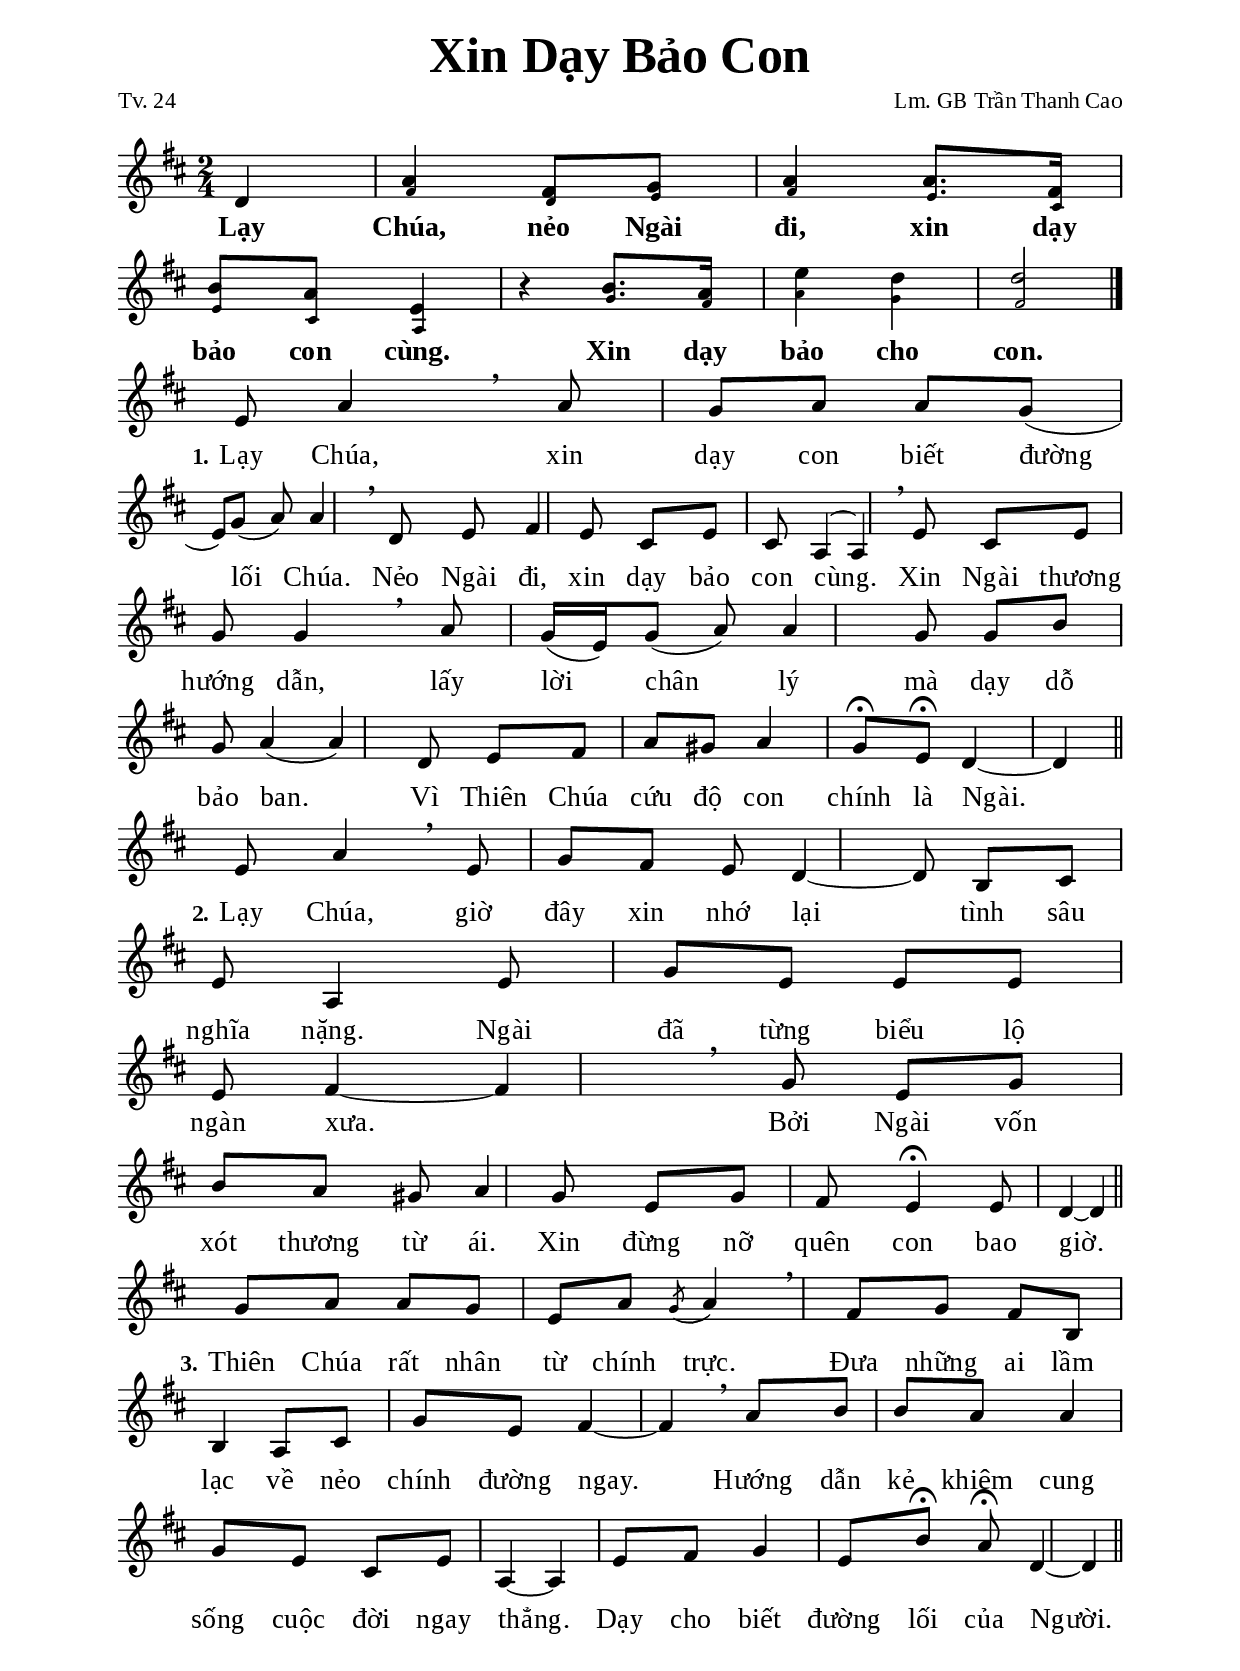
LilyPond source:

% Cài đặt chung
\version "2.22.1"
\include "english.ly"

\header {
  title = \markup { \fontsize #3 "Xin Dạy Bảo Con" }
  poet = "Tv. 24"
  composer = "Lm. GB Trần Thanh Cao"
  arranger = " "
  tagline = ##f
}

% Nhạc điệp khúc
nhacDiepKhucSop = \relative c' {
  \partial 4 d4 |
  a'4 fs8 g |
  a4 a8. fs16 |
  b8 a e4 |
  r b'8. a16 |
  e'4 d |
  d2 \bar "|."
}

nhacDiepKhucBas = \relative c' {
  \partial 4 d4 |
  fs d8 e |
  fs4 e8. cs16 |
  e8 cs a4 |
  r g'8. fs16 |
  a4 g |
  fs2
}

% Nhạc phiên khúc
nhacPhienKhucMot = \relative c' {
  e8 a4 \breathe
  a8 g a a g (e) g (a) a4 \breathe
  d,8 e fs4 e8 cs e cs a4 \tweak extra-offset #'(0 . 3) ^~ a \breathe
  e'8 cs e g g4 \breathe
  a8 g16 (e) g8 (a) a4 g8 g b g a4 (a)
  d,8 e fs a gs a4 g8 \fermata
  e \fermata d4 ~ d \bar "||"
}

nhacPhienKhucHai = \relative c' {
  e8 a4 \breathe
  e8 g fs e d4 ~ d8 b cs e a,4
  e'8 g e e e e fs4 ~ fs \breathe
  g8 e g b a gs a4
  g8 e g fs e4 \fermata e8 d4 ~ d \bar "||"
}

nhacPhienKhucBa = \relative c'' {
  g8 a a g e a \acciaccatura g8 a4 \breathe
  fs8 g fs b, b4
  a8 cs g' e fs4 ~ fs \breathe
  a8 b b a a4 g8 e cs e a,4 ~ a
  e'8 fs g4 e8 b' \fermata a \fermata
  d,4 ~ d \bar "||"
}

% Lời điệp khúc
loiDiepKhuc = \lyricmode {
  Lạy Chúa, nẻo Ngài đi, xin dạy bảo con cùng.
  Xin dạy bảo cho con.
}

% Lời phiên khúc
loiPhienKhucMot = \lyricmode {
  \set stanza = #"1."
  Lạy Chúa, xin dạy con biết đường lối Chúa.
  Nẻo Ngài đi, xin dạy bảo con cùng.
  Xin Ngài thương hướng dẫn,
  lấy lời chân lý mà dạy dỗ bảo ban.
  Vì Thiên Chúa cứu độ con chính là Ngài.
}

loiPhienKhucHai = \lyricmode {
  \set stanza = #"2."
  Lạy Chúa, giờ đây xin nhớ lại tình sâu nghĩa nặng.
  Ngài đã từng biểu lộ ngàn xưa.
  Bởi Ngài vốn xót thương từ ái.
  Xin đừng nỡ quên con bao giờ.
}

loiPhienKhucBa = \lyricmode {
  \set stanza = #"3."
  Thiên Chúa rất nhân từ chính trực.
  Đưa những ai lầm lạc về nẻo chính đường ngay.
  Hướng dẫn kẻ khiêm cung sống cuộc đời ngay thẳng.
  Dạy cho biết đường lối của Người.
}


% Dàn trang
\paper {
  #(set-paper-size "a4")
  top-margin = 15\mm
  bottom-margin = 10\mm
  left-margin = 20\mm
  right-margin = 20\mm
  indent = #0
  #(define fonts
    (make-pango-font-tree
      "Liberation Serif"
      "Liberation Serif"
      "Liberation Serif"
      (/ 20 20)))
  page-count = #1
  system-system-spacing = #'((basic-distance . 12)
                             (minimum-distance . 12)
                             (padding . 1))
  score-system-spacing = #'((basic-distance . 12)
                             (minimum-distance . 12)
                             (padding . 1))
}

% Thiết lập tông và nhịp
TongNhip = { \key d \major \time 2/4 }

% Đổi kích thước nốt cho bè phụ
notBePhu =
#(define-music-function (font-size music) (number? ly:music?)
   (for-some-music
     (lambda (m)
       (if (music-is-of-type? m 'rhythmic-event)
           (begin
             (set! (ly:music-property m 'tweaks)
                   (cons `(font-size . ,font-size)
                         (ly:music-property m 'tweaks)))
             #t)
           #f))
     music)
   music)

\score {
  \new ChoirStaff <<
    \new Staff = diepKhuc \with {
        \consists "Merge_rests_engraver"
        %\magnifyStaff #(magstep +1)
        printPartCombineTexts = ##f
      }
      <<
      \new Voice \TongNhip \partCombine 
        \nhacDiepKhucSop
        \notBePhu -3 { \nhacDiepKhucBas }
      \new NullVoice = nhacThamChieu \nhacDiepKhucSop
      \new Lyrics \with {
          \override VerticalAxisGroup.
            nonstaff-relatedstaff-spacing.padding = #1
          \override VerticalAxisGroup.
            nonstaff-unrelatedstaff-spacing.padding = #1
        }
        \lyricsto nhacThamChieu \loiDiepKhuc
      >>
  >>
  \layout {
    \override Lyrics.LyricText.font-series = #'bold
    \override Lyrics.LyricText.font-size = #+2
    \override Lyrics.LyricSpace.minimum-distance = #5
    \override Score.BarNumber.break-visibility = ##(#f #f #f)
    \override Score.SpacingSpanner.uniform-stretching = ##t
  }
}

\score {
  \new ChoirStaff <<
    \new Staff = phienKhuc \with {
        %\magnifyStaff #(magstep +1)
      }
      <<
      \new Voice = beSop {
        \key d \major \time 2/4 \nhacPhienKhucMot
      }
    >>
    \new Lyrics \with {
          \override VerticalAxisGroup.
            nonstaff-relatedstaff-spacing.padding = #1
          \override VerticalAxisGroup.
            nonstaff-unrelatedstaff-spacing.padding = #1
        }
        \lyricsto beSop \loiPhienKhucMot
  >>
  \layout {
    \override Staff.TimeSignature.transparent = ##t
    \override Lyrics.LyricText.font-size = #+2
    \override Lyrics.LyricSpace.minimum-distance = #2
    \override Score.BarNumber.break-visibility = ##(#f #f #f)
    \override Score.SpacingSpanner.uniform-stretching = ##t
    \set Score.barAlways = ##t
    \set Score.defaultBarType = ""
  } 
}

\score {
  \new ChoirStaff <<
    \new Staff = phienKhuc \with {
        %\magnifyStaff #(magstep +1)
      }
      <<
      \new Voice = beSop {
        \key d \major \time 2/4 \nhacPhienKhucHai
      }
    >>
    \new Lyrics \with {
          \override VerticalAxisGroup.
            nonstaff-relatedstaff-spacing.padding = #1
          \override VerticalAxisGroup.
            nonstaff-unrelatedstaff-spacing.padding = #1
        }
        \lyricsto beSop \loiPhienKhucHai
  >>
  \layout {
    \override Staff.TimeSignature.transparent = ##t
    \override Lyrics.LyricText.font-size = #+2
    \override Lyrics.LyricSpace.minimum-distance = #4
    \override Score.BarNumber.break-visibility = ##(#f #f #f)
    \override Score.SpacingSpanner.uniform-stretching = ##t
    \set Score.barAlways = ##t
    \set Score.defaultBarType = ""
  } 
}

\score {
  \new ChoirStaff <<
    \new Staff = phienKhuc \with {
        %\magnifyStaff #(magstep +1)
      }
      <<
      \new Voice = beSop {
        \key d \major \time 2/4 \nhacPhienKhucBa
      }
    >>
    \new Lyrics \with {
          \override VerticalAxisGroup.
            nonstaff-relatedstaff-spacing.padding = #1
          \override VerticalAxisGroup.
            nonstaff-unrelatedstaff-spacing.padding = #1
        }
        \lyricsto beSop \loiPhienKhucBa
  >>
  \layout {
    \override Staff.TimeSignature.transparent = ##t
    \override Lyrics.LyricText.font-size = #+2
    \override Lyrics.LyricSpace.minimum-distance = #2.5
    \override Score.BarNumber.break-visibility = ##(#f #f #f)
    \override Score.SpacingSpanner.uniform-stretching = ##t
    \set Score.barAlways = ##t
    \set Score.defaultBarType = ""
  } 
}
